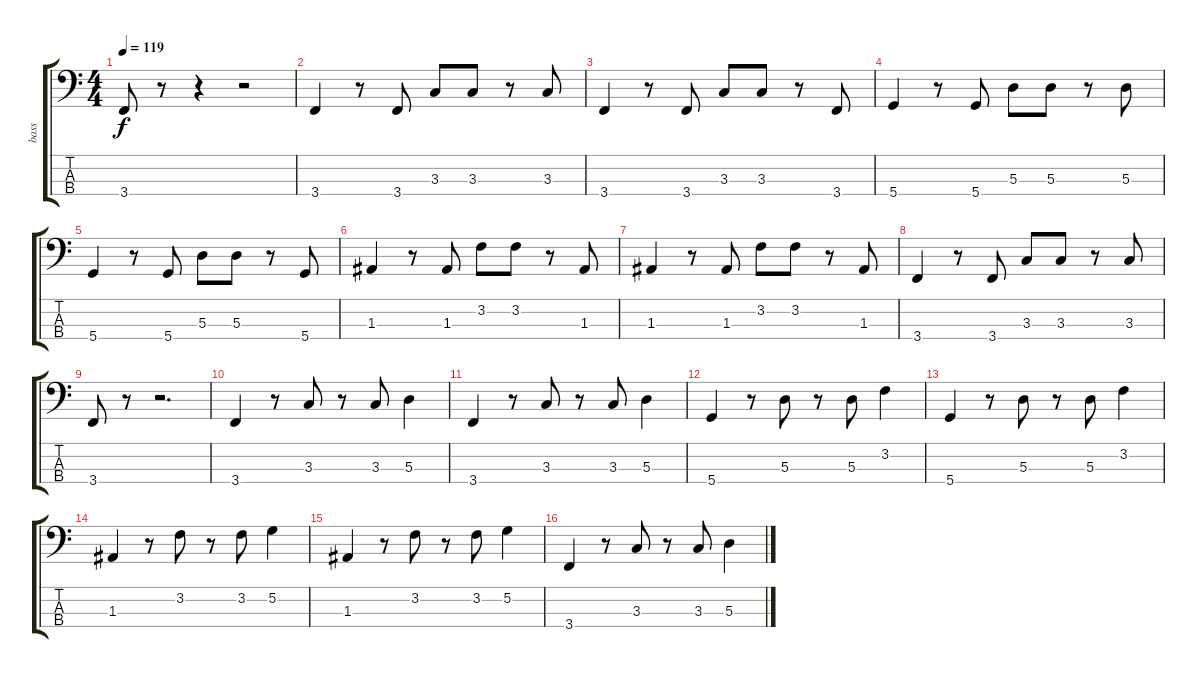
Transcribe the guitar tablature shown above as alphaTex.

\track ("bass" "bass") {instrument electricbassfinger}
\staff {score tabs}
\tuning (G2 D2 A1 D1) {hide}
\ts (4 4)
\tempo 119
\clef f4
\ks c
3.4.8{dy f} r.8 r.4 r.2 |
3.4.4 r.8 3.4.8 3.3.8 3.3.8 r.8 3.3.8 |
3.4.4 r.8 3.4.8 3.3.8 3.3.8 r.8 3.4.8 |
5.4.4 r.8 5.4.8 5.3.8 5.3.8 r.8 5.3.8 |
5.4.4 r.8 5.4.8 5.3.8 5.3.8 r.8 5.4.8 |
1.3.4 r.8 1.3.8 3.2.8 3.2.8 r.8 1.3.8 |
1.3.4 r.8 1.3.8 3.2.8 3.2.8 r.8 1.3.8 |
3.4.4 r.8 3.4.8 3.3.8 3.3.8 r.8 3.3.8 |
3.4.8 r.8 r.2{d} |
3.4.4 r.8 3.3.8 r.8 3.3.8 5.3.4 |
3.4.4 r.8 3.3.8 r.8 3.3.8 5.3.4 |
5.4.4 r.8 5.3.8 r.8 5.3.8 3.2.4 |
5.4.4 r.8 5.3.8 r.8 5.3.8 3.2.4 |
1.3.4 r.8 3.2.8 r.8 3.2.8 5.2.4 |
1.3.4 r.8 3.2.8 r.8 3.2.8 5.2.4 |
3.4.4 r.8 3.3.8 r.8 3.3.8 5.3.4
